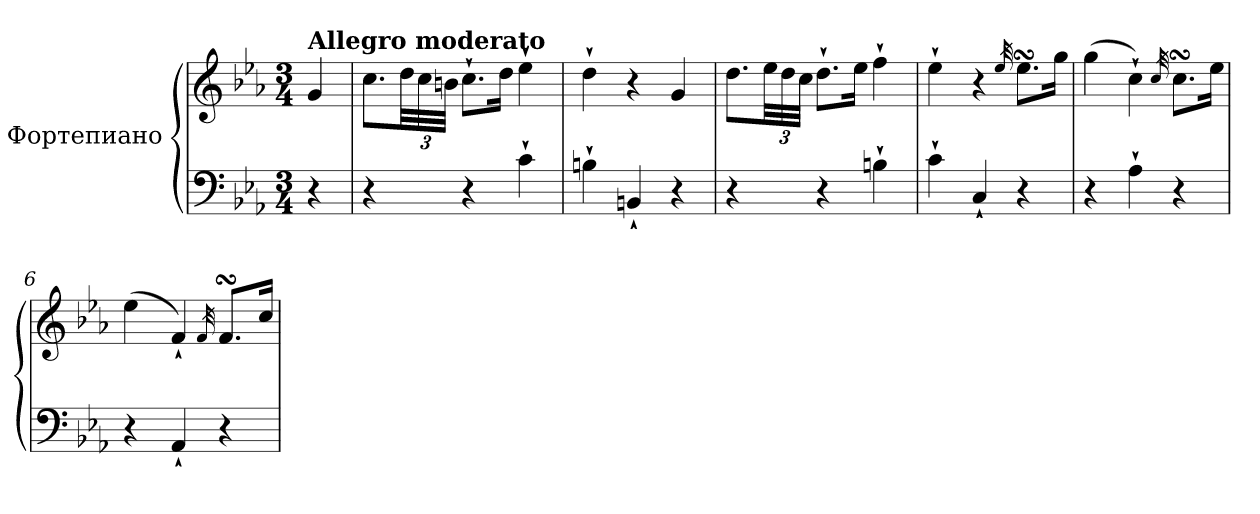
**kern	**kern
*part1	*part1
*staff2	*staff1
*I"Фортепиано	*
*clefF4	*clefG2
*k[b-e-a-]	*k[b-e-a-]
*M3/4	*M3/4
=	=
!	!LO:TX:a:B:t=Allegro moderato
4r	4g/
=1	=1
4r	8.cc\L
*	*Xbrackettup
.	48dd\LL
.	48cc\
.	48bn\JJJ
4r	8.cc`\L
.	16dd\Jk
4c`\	4ee-`\
=2	=2
4Bn`\	4dd`\
4BBn`/	4r
4r	4g/
=3	=3
4r	8.dd\L
.	48ee-\LL
.	48dd\
.	48cc\JJJ
4r	8.dd`\L
.	16ee-\Jk
4Bn`\	4ff`\
=4	=4
4c`\	4ee-`\
4C`/	4r
.	32qee-/
4r	8.ee-sSSs\L
.	16gg\Jk
!!LO:LB:g=z
=5	=5
4r	(>4gg\
4A-`\	4cc`\)
.	32qcc/
4r	8.ccsSSS\L
.	16ee-\Jk
=6	=6
4r	(>4ee-\
4AA-`/	4f`/)
.	32qf/
4r	8.fsSSS/L
.	16cc/Jk
=	=
*-	*-
